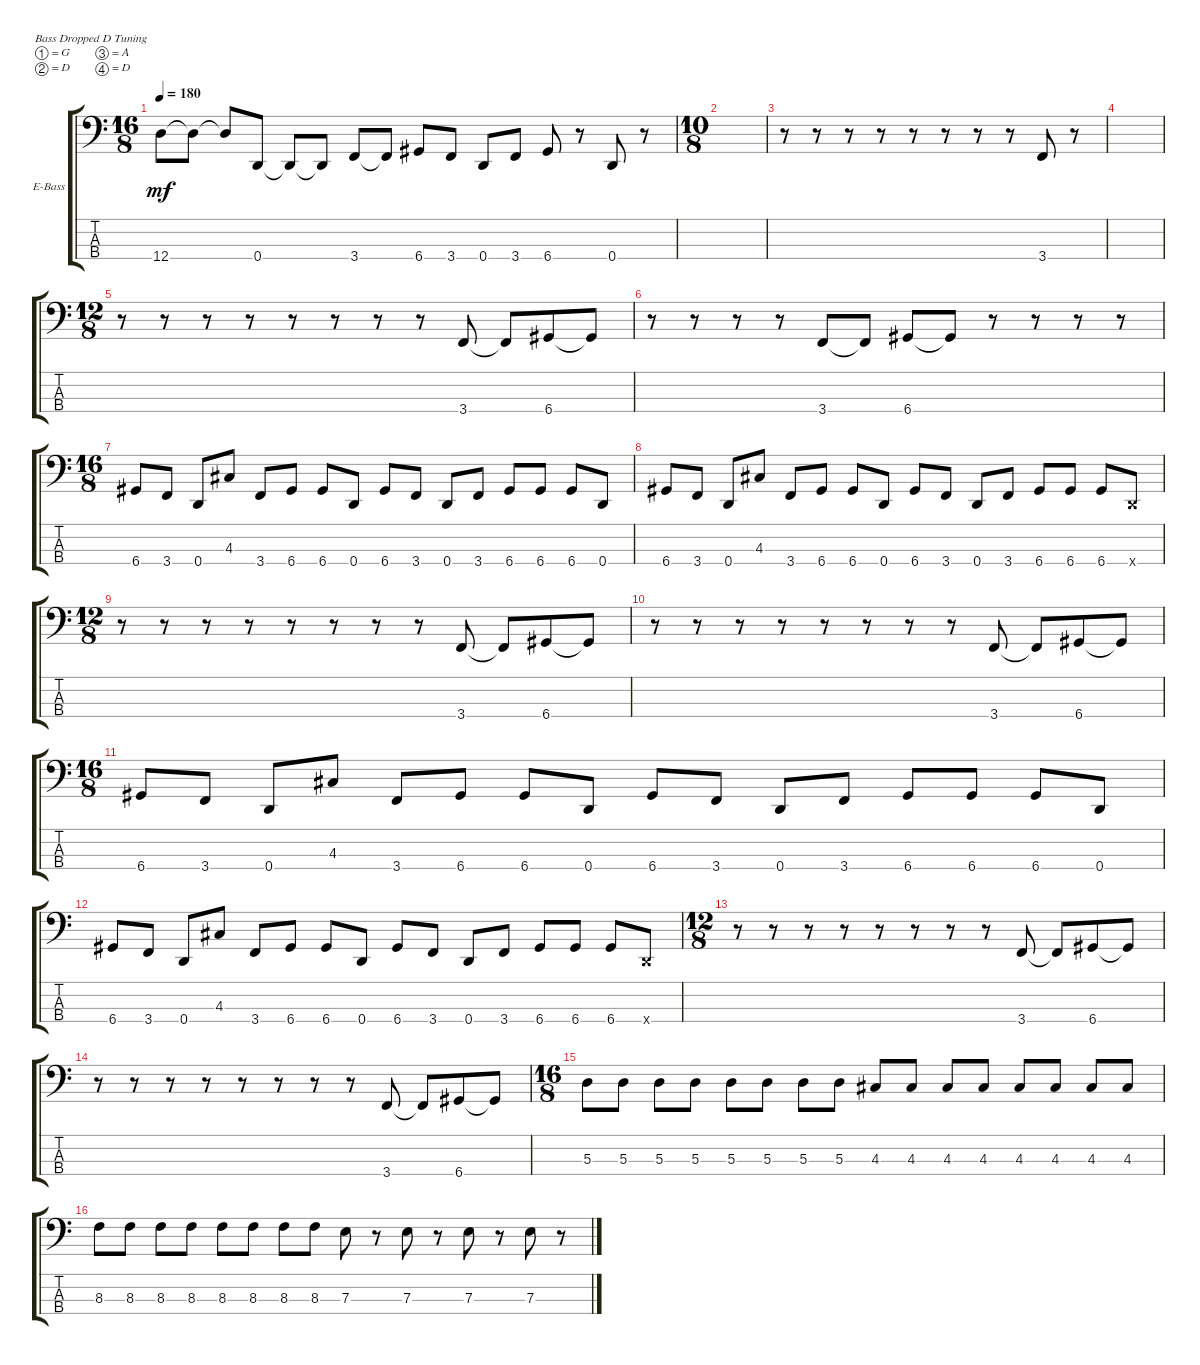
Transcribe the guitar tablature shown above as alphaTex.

\defaultSystemsLayout 4
\bracketExtendMode groupsimilarinstruments
\firstSystemTrackNameOrientation horizontal
\otherSystemsTrackNameOrientation horizontal
\track ("Electric Bass" "E-Bass") {instrument electricbassfinger}
\staff {score tabs}
\tuning (G2 D2 A1 D1)
\ts (16 8)
\tempo 180
\clef f4
\scale
0.333333
\ks c
12.4.8{dy mf} 12.4{t}.8 12.4{t}.8 0.4.8 0.4{t}.8 0.4{t}.8 3.4.8 3.4{t}.8 6.4.8 3.4.8 0.4.8 3.4.8 6.4.8 r.8 0.4.8 r.8 |
\ts (10 8)
\scale
0.487395 |
\scale
0.256303 r.8 r.8 r.8 r.8 r.8 r.8 r.8 r.8 3.4.8 r.8 |
\scale
0.256303 |
\ts (12 8)
\scale
0.395904 r.8 r.8 r.8 r.8 r.8 r.8 r.8 r.8 3.4.8 3.4{t}.8 6.4.8 6.4{t}.8 |
\scale
0.208191 r.8 r.8 r.8 r.8 3.4.8 3.4{t}.8 6.4.8 6.4{t}.8 r.8 r.8 r.8 r.8 |
\ts (16 8)
\scale
0.395904 6.4.8 3.4.8 0.4.8 4.3.8 3.4.8 6.4.8 6.4.8 0.4.8 6.4.8 3.4.8 0.4.8 3.4.8 6.4.8 6.4.8 6.4.8 0.4.8 |
\scale
0.256303 6.4.8 3.4.8 0.4.8 4.3.8 3.4.8 6.4.8 6.4.8 0.4.8 6.4.8 3.4.8 0.4.8 3.4.8 6.4.8 6.4.8 6.4.8 0.4{x}.8 |
\ts (12 8)
\scale
0.487395 r.8 r.8 r.8 r.8 r.8 r.8 r.8 r.8 3.4.8 3.4{t}.8 6.4.8 6.4{t}.8 |
\scale
0.256303 r.8 r.8 r.8 r.8 r.8 r.8 r.8 r.8 3.4.8 3.4{t}.8 6.4.8 6.4{t}.8 |
\ts (16 8)
\scale
0.395904 6.4.8 3.4.8 0.4.8 4.3.8 3.4.8 6.4.8 6.4.8 0.4.8 6.4.8 3.4.8 0.4.8 3.4.8 6.4.8 6.4.8 6.4.8 0.4.8 |
\scale
0.208191 6.4.8 3.4.8 0.4.8 4.3.8 3.4.8 6.4.8 6.4.8 0.4.8 6.4.8 3.4.8 0.4.8 3.4.8 6.4.8 6.4.8 6.4.8 0.4{x}.8 |
\ts (12 8)
\scale
0.395904 r.8 r.8 r.8 r.8 r.8 r.8 r.8 r.8 3.4.8 3.4{t}.8 6.4.8 6.4{t}.8 |
\scale
0.256303 r.8 r.8 r.8 r.8 r.8 r.8 r.8 r.8 3.4.8 3.4{t}.8 6.4.8 6.4{t}.8 |
\ts (16 8)
\scale
0.487395 5.3.8 5.3.8 5.3.8 5.3.8 5.3.8 5.3.8 5.3.8 5.3.8 4.3.8 4.3.8 4.3.8 4.3.8 4.3.8 4.3.8 4.3.8 4.3.8 |
\scale
0.256303 8.3.8 8.3.8 8.3.8 8.3.8 8.3.8 8.3.8 8.3.8 8.3.8 7.3.8 r.8 7.3.8 r.8 7.3.8 r.8 7.3.8 r.8
